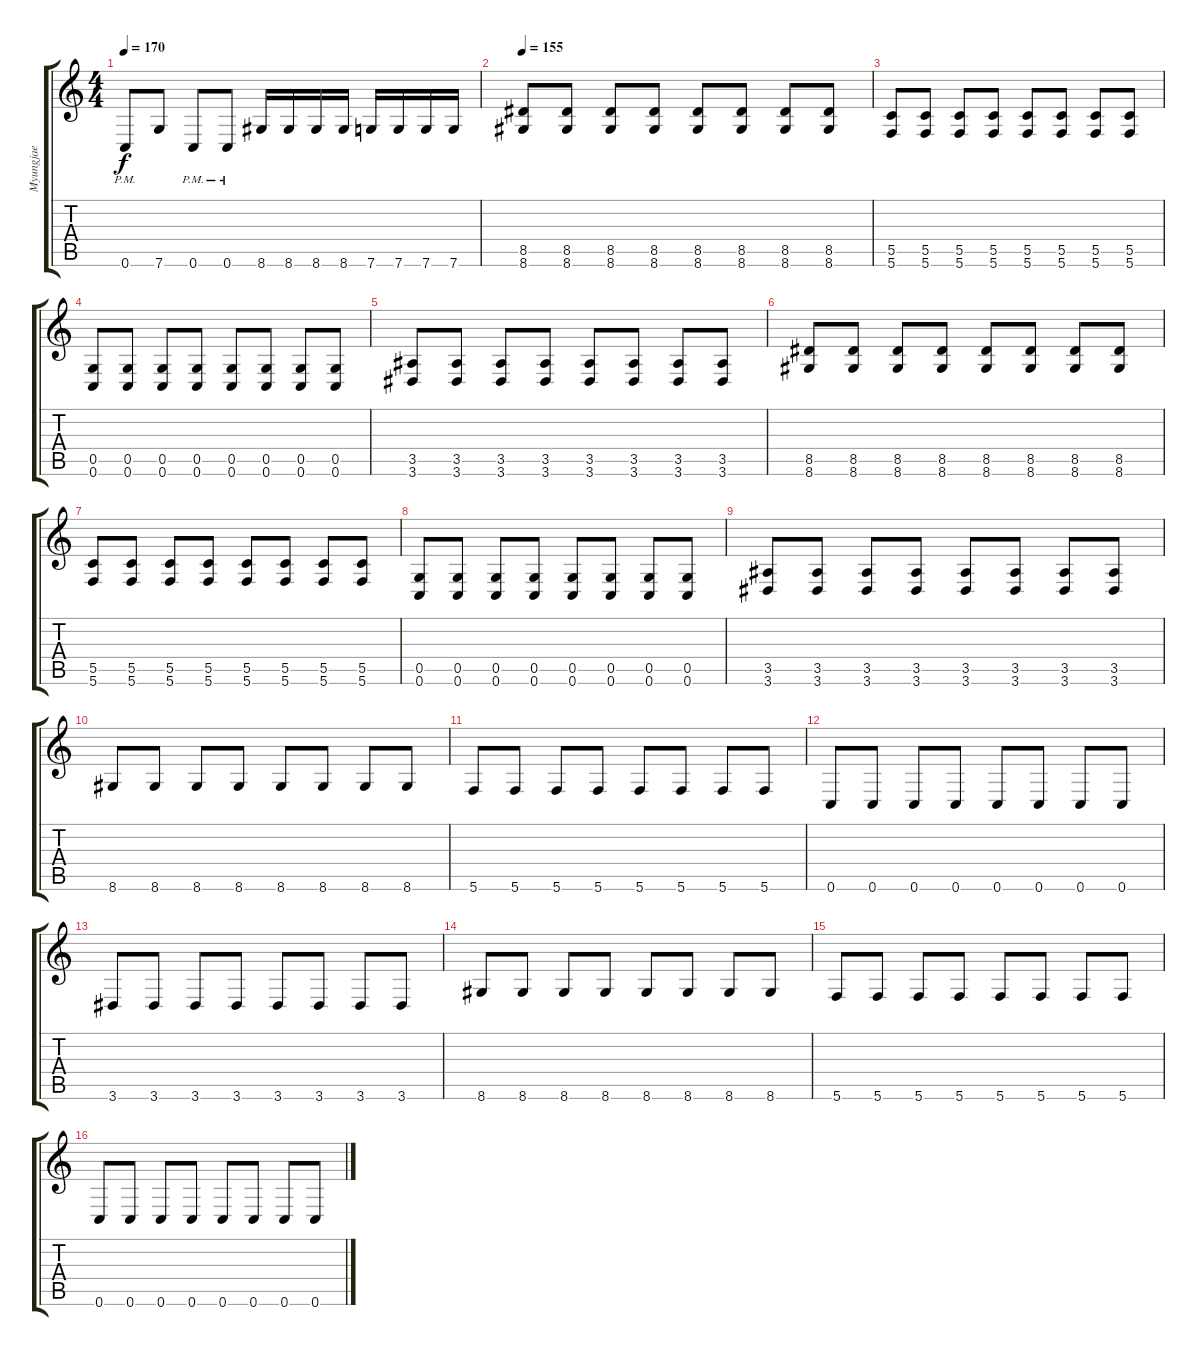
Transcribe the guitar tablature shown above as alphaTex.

\track ("Myungjae" "Myungjae") {instrument distortionguitar}
\staff {score tabs}
\tuning (D4 A3 F3 C3 G2 C2) {hide}
\ts (4 4)
\tempo 170
\clef g2
\ks c
0.6{pm}.8{dy f} 7.6.8 0.6{pm}.8 0.6{pm}.8 8.6.16 8.6.16 8.6.16 8.6.16 7.6.16 7.6.16 7.6.16 7.6.16 |
\tempo 155
(8.5 8.6).8 (8.5 8.6).8 (8.5 8.6).8 (8.5 8.6).8 (8.5 8.6).8 (8.5 8.6).8 (8.5 8.6).8 (8.5 8.6).8 |
(5.5 5.6).8 (5.5 5.6).8 (5.5 5.6).8 (5.5 5.6).8 (5.5 5.6).8 (5.5 5.6).8 (5.5 5.6).8 (5.5 5.6).8 |
(0.5 0.6).8 (0.5 0.6).8 (0.5 0.6).8 (0.5 0.6).8 (0.5 0.6).8 (0.5 0.6).8 (0.5 0.6).8 (0.5 0.6).8 |
(3.5 3.6).8 (3.5 3.6).8 (3.5 3.6).8 (3.5 3.6).8 (3.5 3.6).8 (3.5 3.6).8 (3.5 3.6).8 (3.5 3.6).8 |
(8.5 8.6).8 (8.5 8.6).8 (8.5 8.6).8 (8.5 8.6).8 (8.5 8.6).8 (8.5 8.6).8 (8.5 8.6).8 (8.5 8.6).8 |
(5.5 5.6).8 (5.5 5.6).8 (5.5 5.6).8 (5.5 5.6).8 (5.5 5.6).8 (5.5 5.6).8 (5.5 5.6).8 (5.5 5.6).8 |
(0.5 0.6).8 (0.5 0.6).8 (0.5 0.6).8 (0.5 0.6).8 (0.5 0.6).8 (0.5 0.6).8 (0.5 0.6).8 (0.5 0.6).8 |
(3.5 3.6).8 (3.5 3.6).8 (3.5 3.6).8 (3.5 3.6).8 (3.5 3.6).8 (3.5 3.6).8 (3.5 3.6).8 (3.5 3.6).8 |
8.6.8 8.6.8 8.6.8 8.6.8 8.6.8 8.6.8 8.6.8 8.6.8 |
5.6.8 5.6.8 5.6.8 5.6.8 5.6.8 5.6.8 5.6.8 5.6.8 |
0.6.8 0.6.8 0.6.8 0.6.8 0.6.8 0.6.8 0.6.8 0.6.8 |
3.6.8 3.6.8 3.6.8 3.6.8 3.6.8 3.6.8 3.6.8 3.6.8 |
8.6.8 8.6.8 8.6.8 8.6.8 8.6.8 8.6.8 8.6.8 8.6.8 |
5.6.8 5.6.8 5.6.8 5.6.8 5.6.8 5.6.8 5.6.8 5.6.8 |
0.6.8 0.6.8 0.6.8 0.6.8 0.6.8 0.6.8 0.6.8 0.6.8
